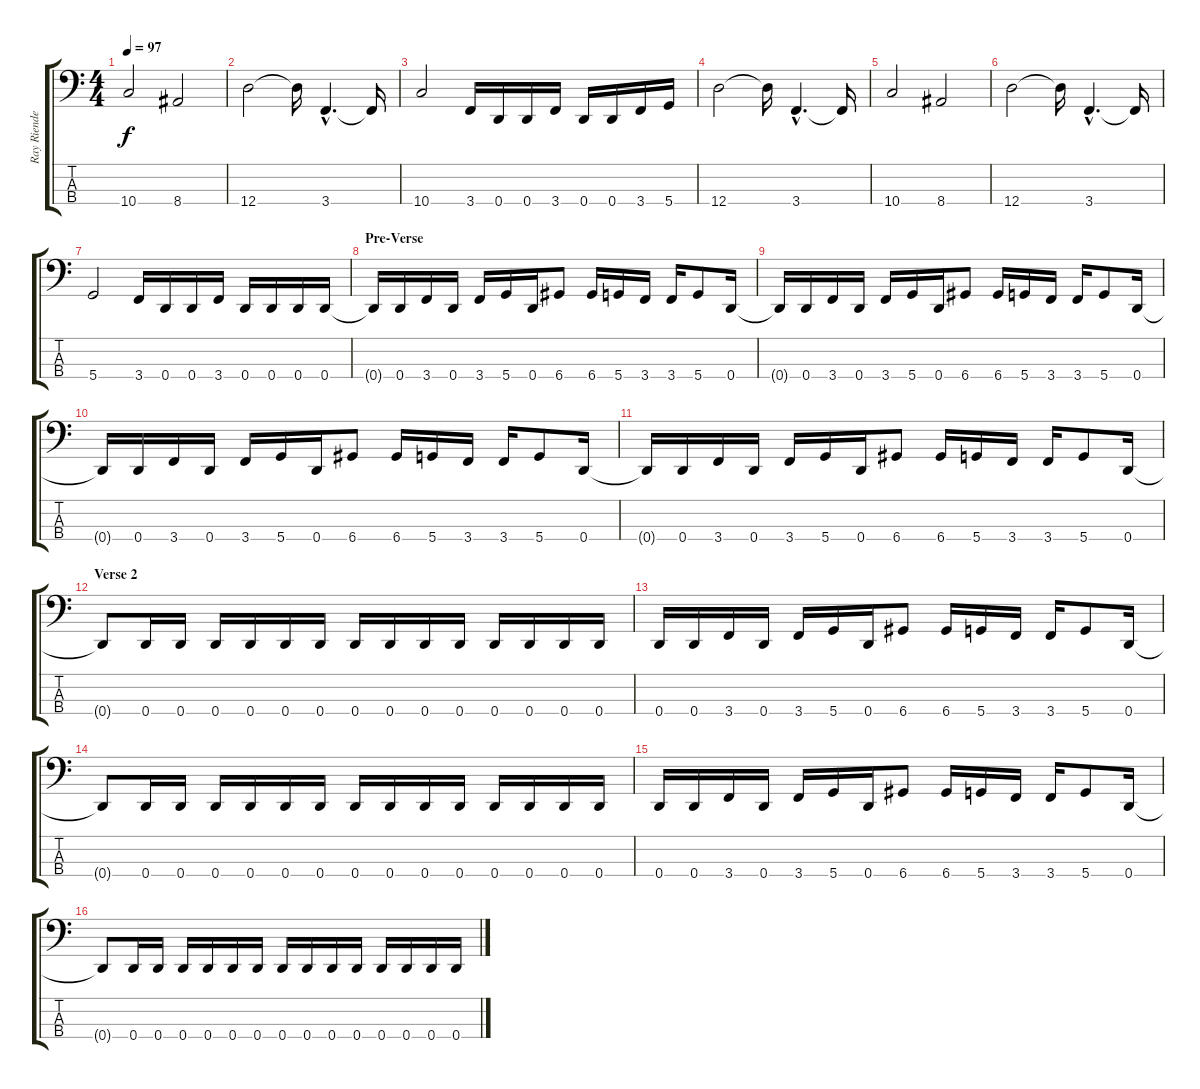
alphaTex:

\track ("Ray Riendeau" "Ray Riende") {instrument electricbassfinger}
\staff {score tabs}
\tuning (G2 D2 A1 D1) {hide}
\ts (4 4)
\tempo 97
\clef f4
\ks c
10.4.2{dy f} 8.4.2 |
12.4.2 12.4{t}.16 3.4{hac}.4{d} 3.4{t}.16 |
10.4.2 3.4.16 0.4.16 0.4.16 3.4.16 0.4.16 0.4.16 3.4.16 5.4.16 |
12.4.2 12.4{t}.16 3.4{hac}.4{d} 3.4{t}.16 |
10.4.2 8.4.2 |
12.4.2 12.4{t}.16 3.4{hac}.4{d} 3.4{t}.16 |
5.4.2 3.4.16 0.4.16 0.4.16 3.4.16 0.4.16 0.4.16 0.4.16 0.4.16 |
\section ("" "Pre-Verse")
0.4{t}.16 0.4.16 3.4.16 0.4.16 3.4.16 5.4.16 0.4.16 6.4.8 6.4.16 5.4.16 3.4.16 3.4.16 5.4.8 0.4.16 |
0.4{t}.16 0.4.16 3.4.16 0.4.16 3.4.16 5.4.16 0.4.16 6.4.8 6.4.16 5.4.16 3.4.16 3.4.16 5.4.8 0.4.16 |
0.4{t}.16 0.4.16 3.4.16 0.4.16 3.4.16 5.4.16 0.4.16 6.4.8 6.4.16 5.4.16 3.4.16 3.4.16 5.4.8 0.4.16 |
0.4{t}.16 0.4.16 3.4.16 0.4.16 3.4.16 5.4.16 0.4.16 6.4.8 6.4.16 5.4.16 3.4.16 3.4.16 5.4.8 0.4.16 |
\section ("" "Verse 2")
0.4{t}.8 0.4.16 0.4.16 0.4.16 0.4.16 0.4.16 0.4.16 0.4.16 0.4.16 0.4.16 0.4.16 0.4.16 0.4.16 0.4.16 0.4.16 |
0.4.16 0.4.16 3.4.16 0.4.16 3.4.16 5.4.16 0.4.16 6.4.8 6.4.16 5.4.16 3.4.16 3.4.16 5.4.8 0.4.16 |
0.4{t}.8 0.4.16 0.4.16 0.4.16 0.4.16 0.4.16 0.4.16 0.4.16 0.4.16 0.4.16 0.4.16 0.4.16 0.4.16 0.4.16 0.4.16 |
0.4.16 0.4.16 3.4.16 0.4.16 3.4.16 5.4.16 0.4.16 6.4.8 6.4.16 5.4.16 3.4.16 3.4.16 5.4.8 0.4.16 |
0.4{t}.8 0.4.16 0.4.16 0.4.16 0.4.16 0.4.16 0.4.16 0.4.16 0.4.16 0.4.16 0.4.16 0.4.16 0.4.16 0.4.16 0.4.16
